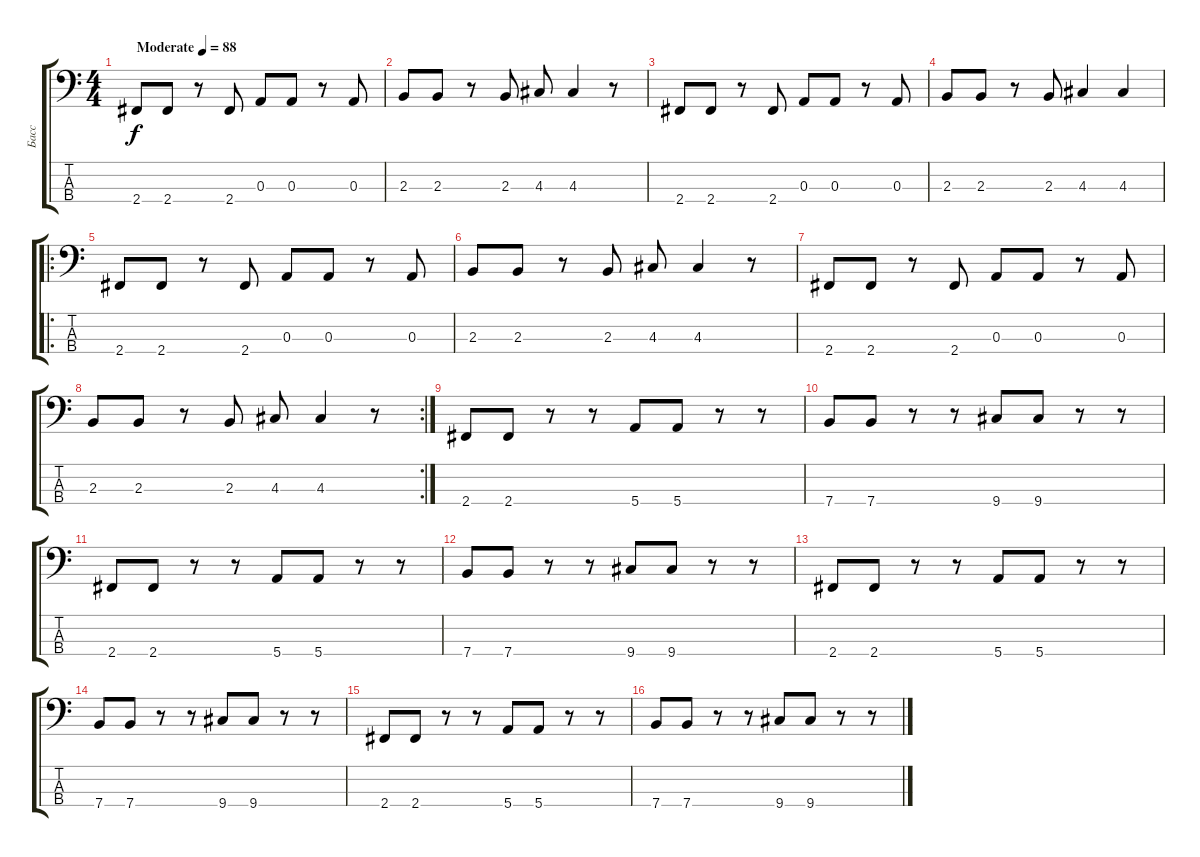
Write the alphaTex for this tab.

\track ("Басс" "Басс") {instrument electricbassfinger}
\staff {score tabs}
\tuning (G2 D2 A1 E1) {hide}
\ts (4 4)
\tempo (88 "Moderate")
\clef f4
\ks c
2.4.8{dy f instrument electricbassfinger} 2.4.8 r.8 2.4.8 0.3.8 0.3.8 r.8 0.3.8 |
2.3.8 2.3.8 r.8 2.3.8 4.3.8 4.3.4 r.8 |
2.4.8 2.4.8 r.8 2.4.8 0.3.8 0.3.8 r.8 0.3.8 |
2.3.8 2.3.8 r.8 2.3.8 4.3.4 4.3.4 |
\ro
2.4.8 2.4.8 r.8 2.4.8 0.3.8 0.3.8 r.8 0.3.8 |
2.3.8 2.3.8 r.8 2.3.8 4.3.8 4.3.4 r.8 |
2.4.8 2.4.8 r.8 2.4.8 0.3.8 0.3.8 r.8 0.3.8 |
\rc 2
2.3.8 2.3.8 r.8 2.3.8 4.3.8 4.3.4 r.8 |
2.4.8 2.4.8 r.8 r.8 5.4.8 5.4.8 r.8 r.8 |
7.4.8 7.4.8 r.8 r.8 9.4.8 9.4.8 r.8 r.8 |
2.4.8 2.4.8 r.8 r.8 5.4.8 5.4.8 r.8 r.8 |
7.4.8 7.4.8 r.8 r.8 9.4.8 9.4.8 r.8 r.8 |
2.4.8 2.4.8 r.8 r.8 5.4.8 5.4.8 r.8 r.8 |
7.4.8 7.4.8 r.8 r.8 9.4.8 9.4.8 r.8 r.8 |
2.4.8 2.4.8 r.8 r.8 5.4.8 5.4.8 r.8 r.8 |
7.4.8 7.4.8 r.8 r.8 9.4.8 9.4.8 r.8 r.8
